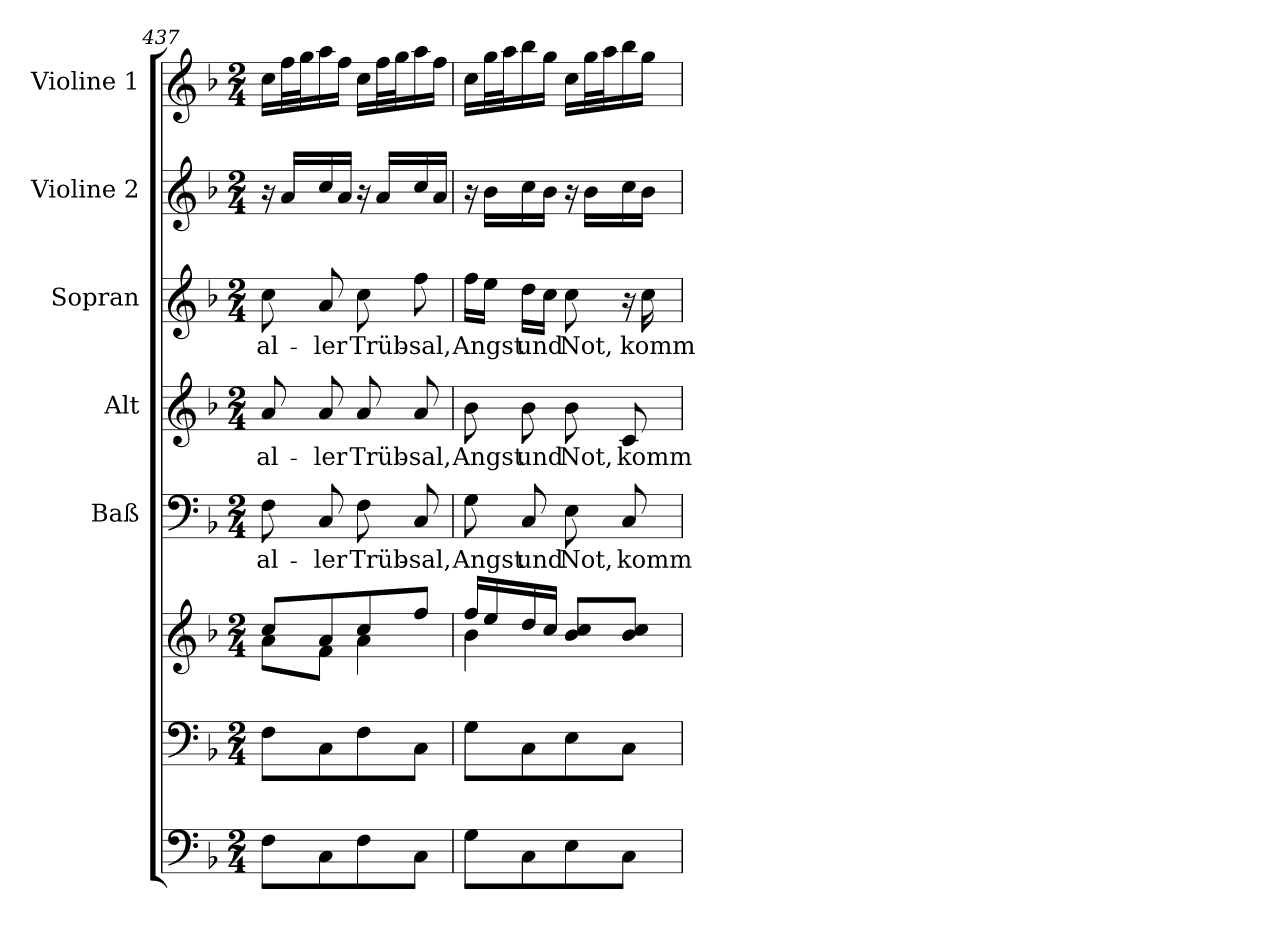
**kern	**kern	**kern	**kern	**text	**kern	**text	**kern	**text	**kern	**kern
*part7	*part6	*part6	*part5	*part5	*part4	*part4	*part3	*part3	*part2	*part1
*staff8	*staff7	*staff6	*staff5	*staff5	*staff4	*staff4	*staff3	*staff3	*staff2	*staff1
*	*	*	*I"Baß	*	*I"Alt	*	*I"Sopran	*	*I"Violine 2	*I"Violine 1
*	*	*	*	*	*	*	*	*	*I'Vln	*I'Vln
*clefF4	*clefF4	*clefG2	*clefF4	*	*clefG2	*	*clefG2	*	*clefG2	*clefG2
*ITrd7c12	*	*	*	*	*	*	*	*	*	*
*k[b-]	*k[b-]	*k[b-]	*k[b-]	*	*k[b-]	*	*k[b-]	*	*k[b-]	*k[b-]
*F:	*F:	*F:	*F:	*	*F:	*	*F:	*	*F:	*F:
*M2/4	*M2/4	*M2/4	*M2/4	*	*M2/4	*	*M2/4	*	*M2/4	*M2/4
=437	=437	=437	=437	=437	=437	=437	=437	=437	=437	=437
*	*	*^	*	*	*	*	*	*	*	*
!	!	!	!	!	!LO:LY:b	!	!LO:LY:b	!	!LO:LY:b	!	!
8FF\L	8F\L	8cc/L	8a\L	8F\	al-	8a/	al-	8cc\	al-	16r	16cc\LL
.	.	.	.	.	.	.	.	.	.	16a/LL	32ff\L
.	.	.	.	.	.	.	.	.	.	.	32gg\J
!	!	!	!	!	!LO:LY:b	!	!LO:LY:b	!	!LO:LY:b	!	!
8CC\	8C\	8a/	8f\J	8C/	-ler	8a/	-ler	8a/	-ler	16cc/	16aa\
.	.	.	.	.	.	.	.	.	.	16a/JJ	16ff\JJ
!	!	!	!	!	!LO:LY:b	!	!LO:LY:b	!	!LO:LY:b	!	!
8FF\	8F\	8cc/	4a\	8F\	Trüb-	8a/	Trüb-	8cc\	Trüb-	16r	16cc\LL
.	.	.	.	.	.	.	.	.	.	16a/LL	32ff\L
.	.	.	.	.	.	.	.	.	.	.	32gg\J
!	!	!	!	!	!LO:LY:b	!	!LO:LY:b	!	!LO:LY:b	!	!
8CC\J	8C\J	8ff/J	.	8C/	-sal,	8a/	-sal,	8ff\	-sal,	16cc/	16aa\
.	.	.	.	.	.	.	.	.	.	16a/JJ	16ff\JJ
=438	=438	=438	=438	=438	=438	=438	=438	=438	=438	=438	=438
!	!	!	!	!	!LO:LY:b	!	!LO:LY:b	!	!LO:LY:b	!	!
8GG\L	8G\L	16ff/LL	4b-\	8G\	Angst	8b-\	Angst	16ff\LL	Angst	16r	16cc\LL
.	.	16ee/	.	.	.	.	.	16ee\JJ	.	16b-\LL	32gg\L
.	.	.	.	.	.	.	.	.	.	.	32aa\J
!	!	!	!	!	!LO:LY:b	!	!LO:LY:b	!	!LO:LY:b	!	!
8CC\	8C\	16dd/	.	8C/	und	8b-\	und	16dd\LL	und	16cc\	16bb-\
.	.	16cc/JJ	.	.	.	.	.	16cc\JJ	.	16b-\JJ	16gg\JJ
!	!	!	!	!	!LO:LY:b	!	!LO:LY:b	!	!LO:LY:b	!	!
8EE\	8E\	8b-/ 8cc/L	4ryy	8E\	Not,	8b-\	Not,	8cc\	Not,	16r	16cc\LL
.	.	.	.	.	.	.	.	.	.	16b-\LL	32gg\L
.	.	.	.	.	.	.	.	.	.	.	32aa\J
!	!	!	!	!	!LO:LY:b	!	!LO:LY:b	!	!	!	!
8CC\J	8C\J	8b-/ 8cc/J	.	8C/	komm	8c/	komm	16r	.	16cc\	16bb-\
!	!	!	!	!	!	!	!	!	!LO:LY:b	!	!
.	.	.	.	.	.	.	.	16cc\	komm	16b-\JJ	16gg\JJ
*	*	*v	*v	*	*	*	*	*	*	*	*
=	=	=	=	=	=	=	=	=	=	=
*-	*-	*-	*-	*-	*-	*-	*-	*-	*-	*-
